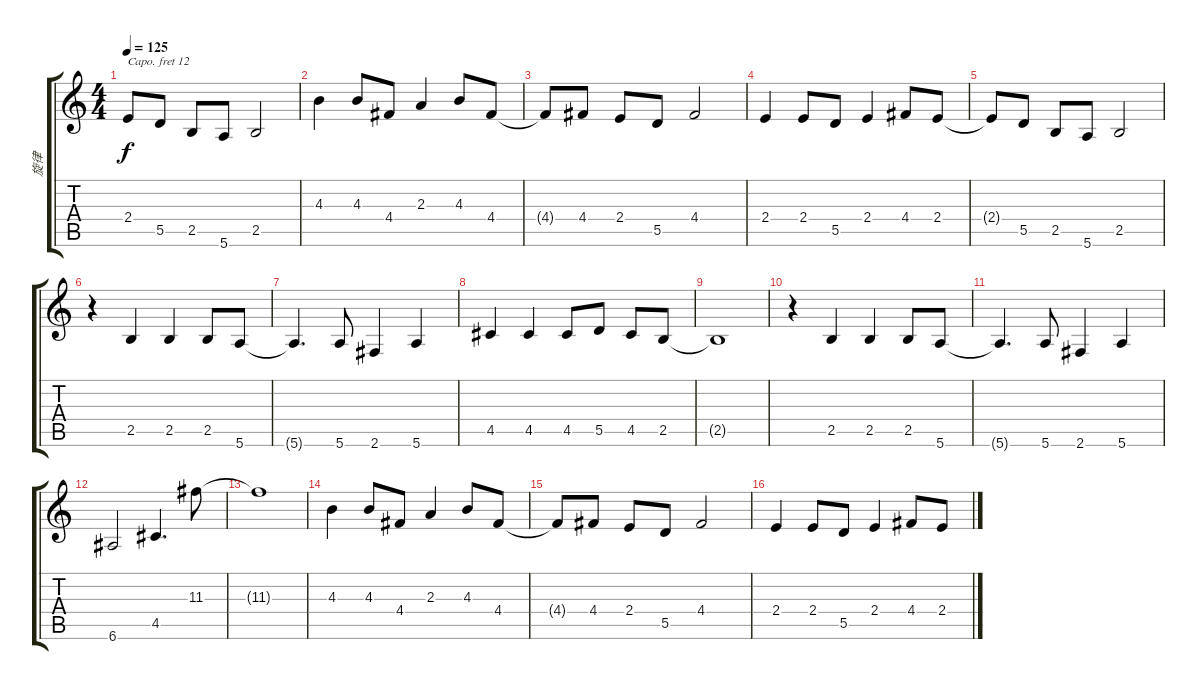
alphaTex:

\track ("旋律" "旋律") {instrument trumpet}
\staff {score tabs}
\capo 12
\tuning (E4 B3 G3 D3 A2 E2) {hide}
\ts (4 4)
\tempo 125
\clef g2
\ks c
2.4{t}.8{dy f} 5.5.8 2.5.8 5.6.8 2.5.2 |
4.3.4 4.3.8 4.4.8 2.3.4 4.3.8 4.4.8 |
4.4{t}.8 4.4.8 2.4.8 5.5.8 4.4.2 |
2.4.4 2.4.8 5.5.8 2.4.4 4.4.8 2.4.8 |
2.4{t}.8 5.5.8 2.5.8 5.6.8 2.5.2 |
r.4 2.5.4 2.5.4 2.5.8 5.6.8 |
5.6{t}.4{d} 5.6.8 2.6.4 5.6.4 |
4.5.4 4.5.4 4.5.8 5.5.8 4.5.8 2.5.8 |
2.5{t}.1 |
r.4 2.5.4 2.5.4 2.5.8 5.6.8 |
5.6{t}.4{d} 5.6.8 2.6.4 5.6.4 |
6.6.2 4.5.4{d} 11.3.8 |
11.3{t}.1 |
4.3.4 4.3.8 4.4.8 2.3.4 4.3.8 4.4.8 |
4.4{t}.8 4.4.8 2.4.8 5.5.8 4.4.2 |
2.4.4 2.4.8 5.5.8 2.4.4 4.4.8 2.4.8
